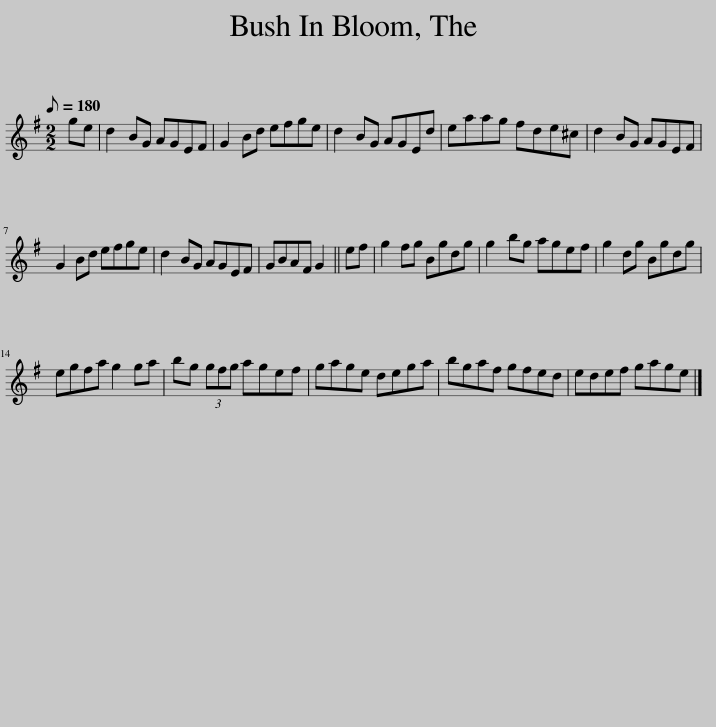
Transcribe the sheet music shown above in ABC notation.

X:1
L:1/8
Q:1/8=180
M:2/2
I:linebreak $
K:G
V:1 treble
V:1
 ge | d2 BG AGEF | G2 Bd efge | d2 BG AGEd | eaag fde^c | %5
 d2 BG AGEF |$ G2 Bd efge | d2 BG AGEF | GBAF G2 || ef | %10
 g2 fg Bgdg | g2 bg agef | g2 dg Bgdg |$ egfa g2 ga | bg (3gfg agef | %15
 gage dega | bgaf gfed | edef gage |] %18
